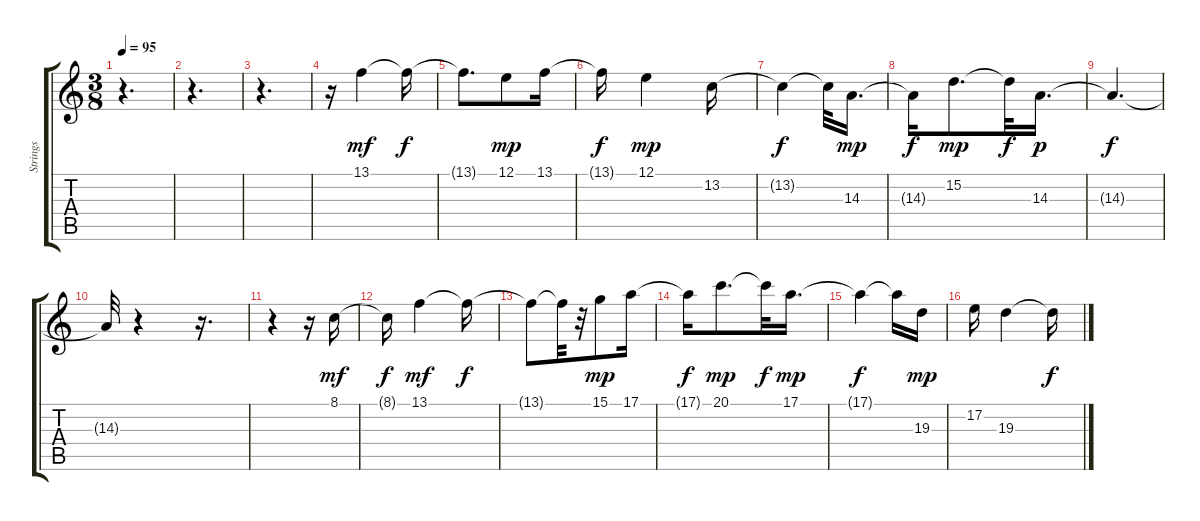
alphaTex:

\track ("Strings" "Strings") {instrument stringensemble1}
\staff {score tabs}
\tuning (E4 B3 G3 D3 A2 E2) {hide}
\ts (3 8)
\tempo 95
\clef g2
\ks c
r.4{d dy f} |
r.4{d} |
r.4{d} |
r.16 13.1.4{dy mf} 13.1{t}.16{dy f} |
13.1{t}.8{d} 12.1.8{dy mp} 13.1.16 |
13.1{t}.16{dy f} 12.1.4{dy mp} 13.2.16 |
13.2{t}.4{dy f} 13.2{t}.32 14.3.16{d dy mp} |
14.3{t}.16{dy f} 15.2.8{d dy mp} 15.2{t}.32{dy f} 14.3.16{d dy p} |
14.3{t}.4{d dy f} |
14.3{t}.32 r.4 r.16{d} |
r.4 r.16 8.1.16{dy mf} |
8.1{t}.16{dy f} 13.1.4{dy mf} 13.1{t}.16{dy f} |
13.1{t}.8 13.1{t}.32 r.32 15.1.8{dy mp} 17.1.16 |
17.1{t}.16{dy f} 20.1.8{d dy mp} 20.1{t}.32{dy f} 17.1.16{d dy mp} |
17.1{t}.4{dy f} 17.1{t}.16 19.3.16{dy mp} |
17.2.16 19.3.4 19.3{t}.16{dy f}
